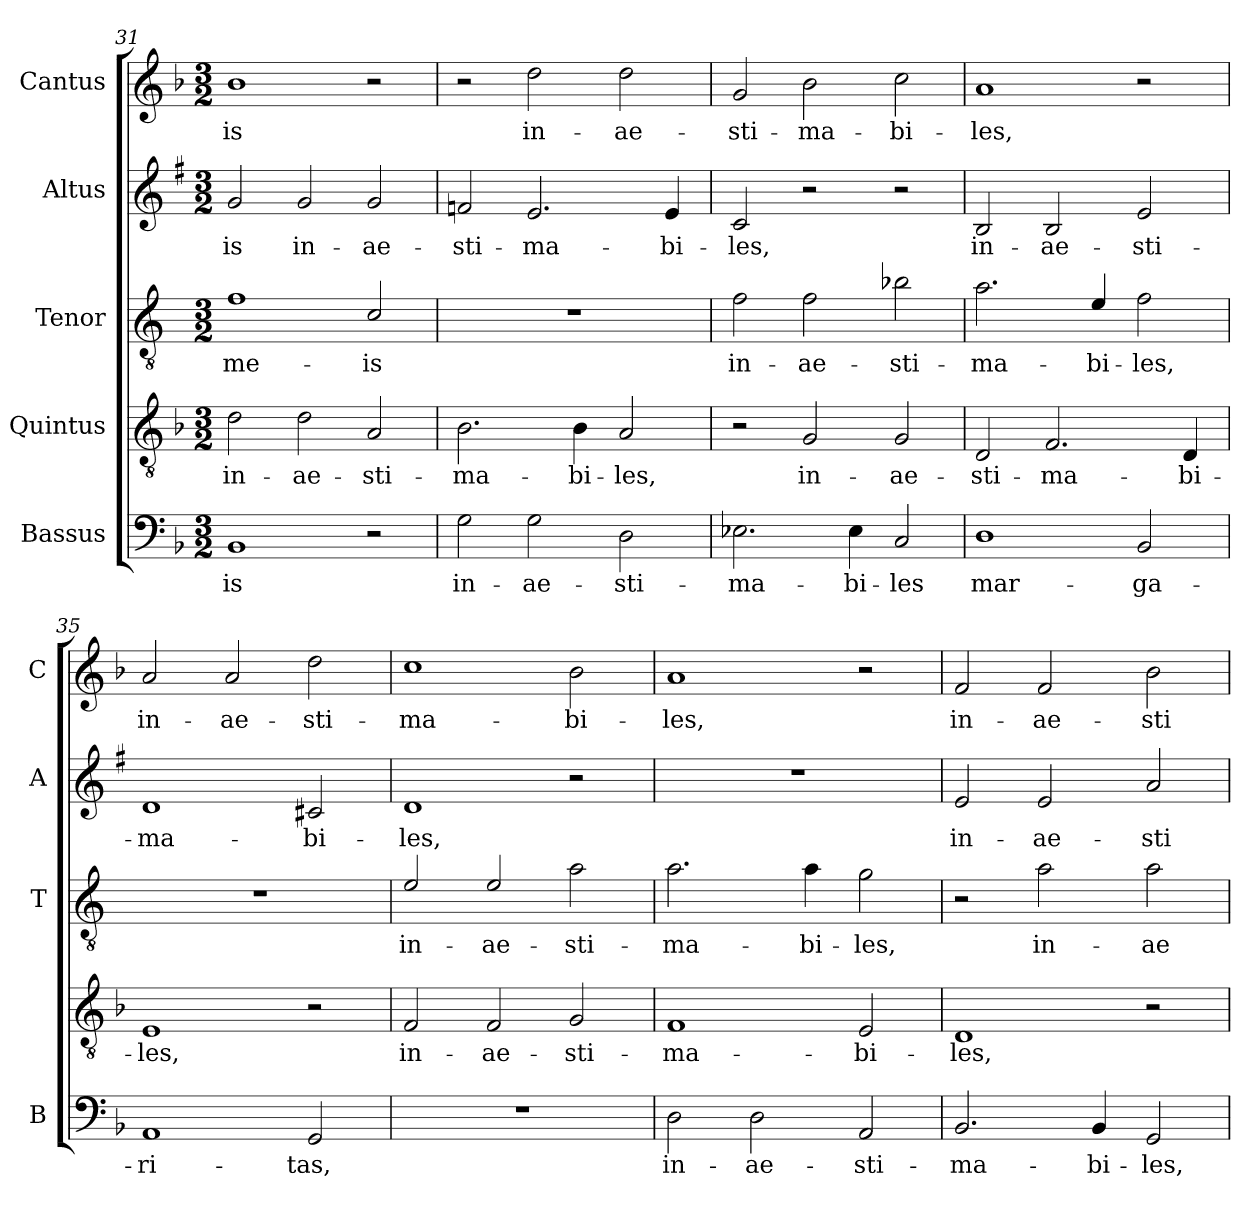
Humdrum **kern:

**kern	**text	**kern	**text	**kern	**text	**kern	**text	**kern	**text
*part5	*part5	*part4	*part4	*part3	*part3	*part2	*part2	*part1	*part1
*staff5	*staff5	*staff4	*staff4	*staff3	*staff3	*staff2	*staff2	*staff1	*staff1
*I"Bassus	*	*I"Quintus	*	*I"Tenor	*	*I"Altus	*	*I"Cantus	*
*I'B	*	*	*	*I'T	*	*I'A	*	*I'C	*
!!LO:PB:g=z
*clefF4	*	*clefGv2	*	*clefGv2	*	*clefG2	*	*clefG2	*
*	*	*	*	*ITrd4c7	*	*ITrd1c2	*	*	*
*k[b-]	*	*k[b-]	*	*k[b-]	*	*k[b-]	*	*k[b-]	*
*F:	*	*F:	*	*F:	*	*F:	*	*F:	*
*M3/2	*	*M3/2	*	*M3/2	*	*M3/2	*	*M3/2	*
=31	=31	=31	=31	=31	=31	=31	=31	=31	=31
!	!LO:LY:b	!	!LO:LY:b	!	!LO:LY:b	!	!LO:LY:b	!	!LO:LY:b
1BB-	-is	2d\	in-	1B-	me-	2f/	-is	1b-	-is
!	!	!	!LO:LY:b	!	!	!	!LO:LY:b	!	!
.	.	2d\	-ae-	.	.	2f/	in-	.	.
!	!	!	!LO:LY:b	!	!LO:LY:b	!	!LO:LY:b	!	!
2r	.	2A/	-sti-	2F/	-is	2f/	-ae-	2r	.
=32	=32	=32	=32	=32	=32	=32	=32	=32	=32
!	!LO:LY:b	!	!LO:LY:b	!	!	!	!LO:LY:b	!	!
2G\	in-	2.B-\	-ma-	1.r	.	2e-X/	-sti-	2r	.
!	!LO:LY:b	!	!	!	!	!	!LO:LY:b	!	!LO:LY:b
2G\	-ae-	.	.	.	.	2.d/	-ma-	2dd\	in-
!	!	!	!LO:LY:b	!	!	!	!	!	!
.	.	4B-\	-bi-	.	.	.	.	.	.
!	!LO:LY:b	!	!LO:LY:b	!	!	!	!	!	!LO:LY:b
2D\	-sti-	2A/	-les,	.	.	.	.	2dd\	-ae-
!	!	!	!	!	!	!	!LO:LY:b	!	!
.	.	.	.	.	.	4d/	-bi-	.	.
=33	=33	=33	=33	=33	=33	=33	=33	=33	=33
!	!LO:LY:b	!	!	!	!LO:LY:b	!	!LO:LY:b	!	!LO:LY:b
2.E-X\	-ma-	2r	.	2B-\	in-	2B-/	-les,	2g/	-sti-
!	!	!	!LO:LY:b	!	!LO:LY:b	!	!	!	!LO:LY:b
.	.	2G/	in-	2B-\	-ae-	2r	.	2b-\	-ma-
!	!LO:LY:b	!	!	!	!	!	!	!	!
4E-\	-bi-	.	.	.	.	.	.	.	.
!	!LO:LY:b	!	!LO:LY:b	!	!LO:LY:b	!	!	!	!LO:LY:b
2C/	-les	2G/	-ae-	2e-X\	-sti-	2r	.	2cc\	-bi-
=34	=34	=34	=34	=34	=34	=34	=34	=34	=34
!	!LO:LY:b	!	!LO:LY:b	!	!LO:LY:b	!	!LO:LY:b	!	!LO:LY:b
1D	mar-	2D/	-sti-	2.d\	-ma-	2A/	in-	1a	-les,
!	!	!	!LO:LY:b	!	!	!	!LO:LY:b	!	!
.	.	2.F/	-ma-	.	.	2A/	-ae-	.	.
!	!	!	!	!	!LO:LY:b	!	!	!	!
.	.	.	.	4A/	-bi-	.	.	.	.
!	!LO:LY:b	!	!	!	!LO:LY:b	!	!LO:LY:b	!	!
2BB-/	-ga-	.	.	2B-\	-les,	2d/	-sti-	2r	.
!	!	!	!LO:LY:b	!	!	!	!	!	!
.	.	4D/	-bi-	.	.	.	.	.	.
=35	=35	=35	=35	=35	=35	=35	=35	=35	=35
!	!LO:LY:b	!	!LO:LY:b	!	!	!	!LO:LY:b	!	!LO:LY:b
1AA	-ri-	1E	-les,	1.r	.	1c	-ma-	2a/	in-
!	!	!	!	!	!	!	!	!	!LO:LY:b
.	.	.	.	.	.	.	.	2a/	-ae-
!	!LO:LY:b	!	!	!	!	!	!LO:LY:b	!	!LO:LY:b
2GG/	-tas,	2r	.	.	.	2Bn/	-bi-	2dd\	-sti-
=36	=36	=36	=36	=36	=36	=36	=36	=36	=36
!	!	!	!LO:LY:b	!	!LO:LY:b	!	!LO:LY:b	!	!LO:LY:b
1.r	.	2F/	in-	2A/	in-	1c	-les,	1cc	-ma-
!	!	!	!LO:LY:b	!	!LO:LY:b	!	!	!	!
.	.	2F/	-ae-	2A/	-ae-	.	.	.	.
!	!	!	!LO:LY:b	!	!LO:LY:b	!	!	!	!LO:LY:b
.	.	2G/	-sti-	2d\	-sti-	2r	.	2b-\	-bi-
!!LO:LB:g=z
=37	=37	=37	=37	=37	=37	=37	=37	=37	=37
!	!LO:LY:b	!	!LO:LY:b	!	!LO:LY:b	!	!	!	!LO:LY:b
2D\	in-	1F	-ma-	2.d\	-ma-	1.r	.	1a	-les,
!	!LO:LY:b	!	!	!	!	!	!	!	!
2D\	-ae-	.	.	.	.	.	.	.	.
!	!	!	!	!	!LO:LY:b	!	!	!	!
.	.	.	.	4d\	-bi-	.	.	.	.
!	!LO:LY:b	!	!LO:LY:b	!	!LO:LY:b	!	!	!	!
2AA/	-sti-	2E/	-bi-	2c\	-les,	.	.	2r	.
=38	=38	=38	=38	=38	=38	=38	=38	=38	=38
!	!LO:LY:b	!	!LO:LY:b	!	!	!	!LO:LY:b	!	!LO:LY:b
2.BB-/	-ma-	1D	-les,	2r	.	2d/	in-	2f/	in-
!	!	!	!	!	!LO:LY:b	!	!LO:LY:b	!	!LO:LY:b
.	.	.	.	2d\	in-	2d/	-ae-	2f/	-ae-
!	!LO:LY:b	!	!	!	!	!	!	!	!
4BB-/	-bi-	.	.	.	.	.	.	.	.
!	!LO:LY:b	!	!	!	!LO:LY:b	!	!LO:LY:b	!	!LO:LY:b
2GG/	-les,	2r	.	2d\	-ae-	2g/	-sti-	2b-\	-sti-
=	=	=	=	=	=	=	=	=	=
*-	*-	*-	*-	*-	*-	*-	*-	*-	*-
